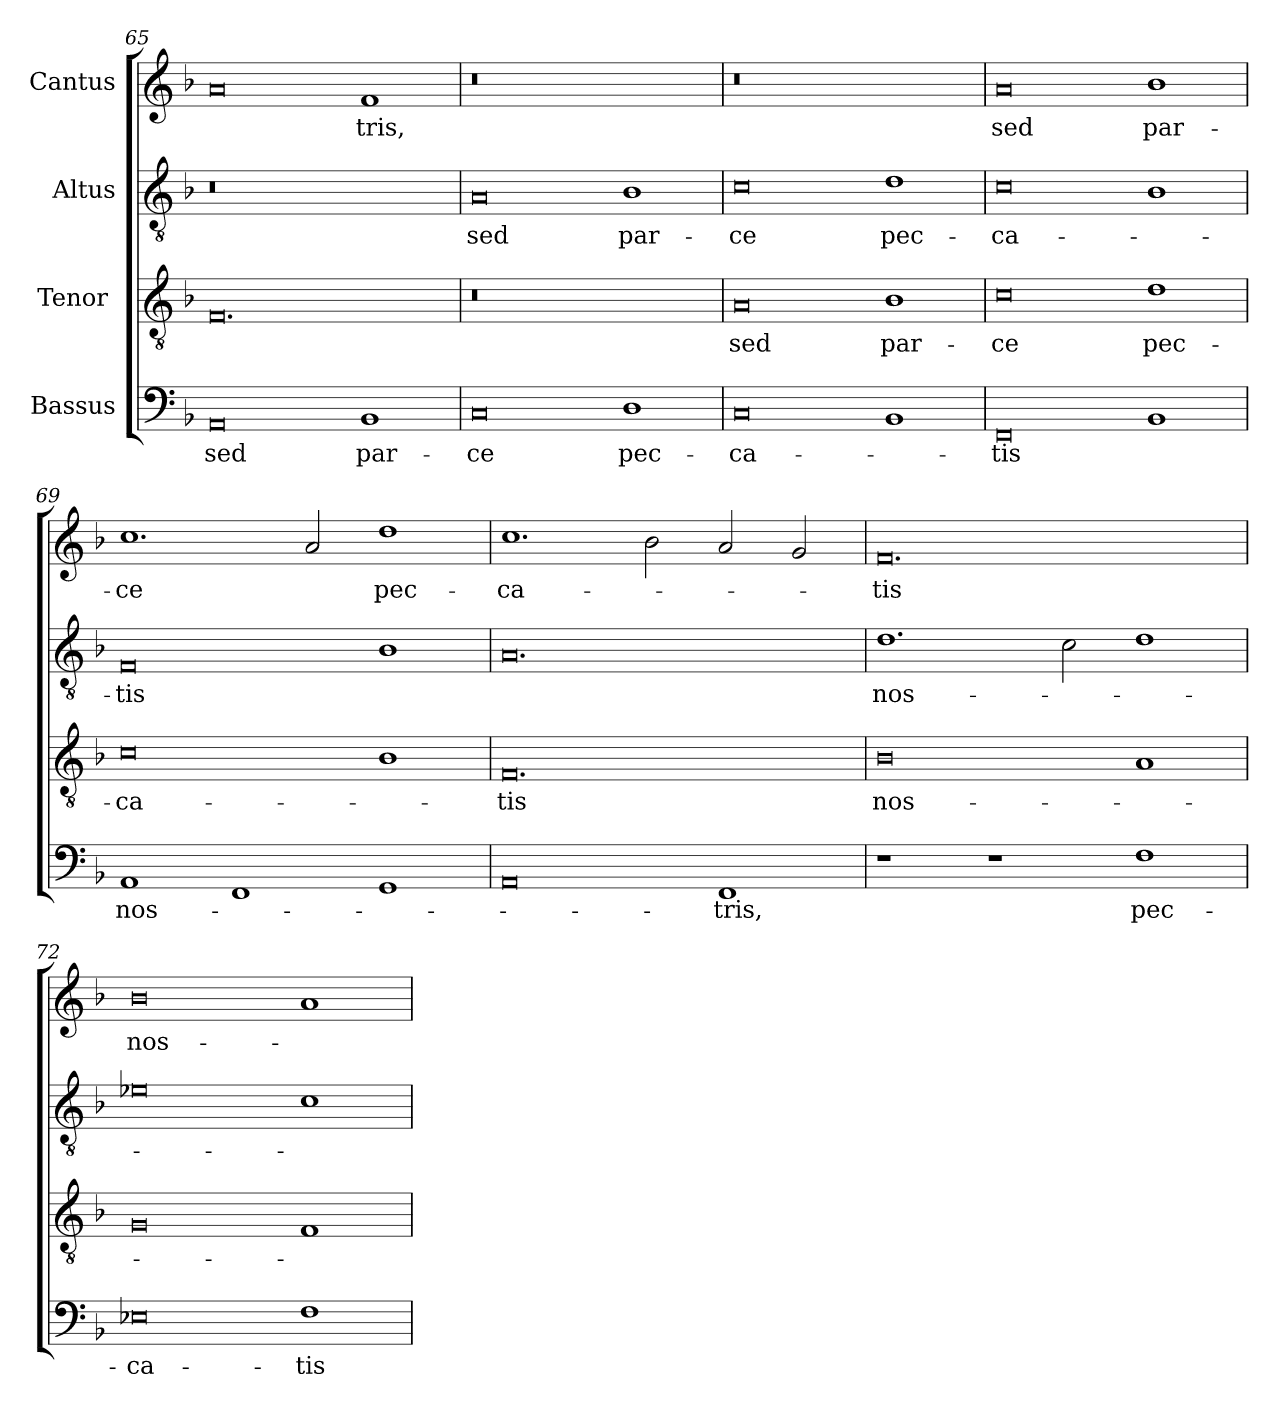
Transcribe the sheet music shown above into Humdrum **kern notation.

**kern	**text	**kern	**text	**kern	**text	**kern	**text
*part4	*part4	*part3	*part3	*part2	*part2	*part1	*part1
*staff4	*staff4	*staff3	*staff3	*staff2	*staff2	*staff1	*staff1
*I"Bassus	*	*I"Tenor 	*	*I"Altus	*	*I"Cantus	*
*clefF4	*	*clefGv2	*	*clefGv2	*	*clefG2	*
*k[b-]	*	*k[b-]	*	*k[b-]	*	*k[b-]	*
*F:	*	*F:	*	*F:	*	*F:	*
=65	=65	=65	=65	=65	=65	=65	=65
0AA/	sed	0.F/	.	0r	.	0a/	.
1BB-/	par-	.	.	1ryy	.	1f/	-tris,
=66	=66	=66	=66	=66	=66	=66	=66
0C/	-ce	0r	.	0A/	sed	0r	.
1D\	pec-	1ryy	.	1B-\	par-	1ryy	.
=67	=67	=67	=67	=67	=67	=67	=67
0C/	-ca-	0A/	sed	0c\	-ce	0r	.
1BB-/	.	1B-\	par-	1d\	pec-	1ryy	.
=68	=68	=68	=68	=68	=68	=68	=68
0FF/	-tis	0c\	-ce	0c\	-ca-	0a/	sed
1BB-/	.	1d\	pec-	1B-\	.	1b-\	par-
=69	=69	=69	=69	=69	=69	=69	=69
1AA/	nos-	0c\	-ca-	0F/	-tis	1.cc\	-ce
1FF/	.	.	.	.	.	.	.
.	.	.	.	.	.	2a/	.
1GG/	.	1B-\	.	1B-\	.	1dd\	pec-
!!LO:LB:g=z
=70	=70	=70	=70	=70	=70	=70	=70
0AA/	.	0.F/	-tis	0.A/	.	1.cc\	-ca-
.	.	.	.	.	.	2b-\	.
1FF/	-tris,	.	.	.	.	2a/	.
.	.	.	.	.	.	2g/	.
=71	=71	=71	=71	=71	=71	=71	=71
1r	.	0B-\	nos-	1.d\	nos-	0.f/	-tis
1r	.	.	.	.	.	.	.
.	.	.	.	2c\	.	.	.
!	!LO:LY:i	!	!	!	!	!	!
1F\	pec-	1A/	.	1d\	.	.	.
=72	=72	=72	=72	=72	=72	=72	=72
!	!LO:LY:i	!	!	!	!	!	!
0E-X\	-ca-	0G/	.	0e-X\	.	0b-\	nos-
!	!LO:LY:i	!	!	!	!	!	!
1F\	-tis	1F/	.	1c\	.	1a/	.
=	=	=	=	=	=	=	=
*-	*-	*-	*-	*-	*-	*-	*-
